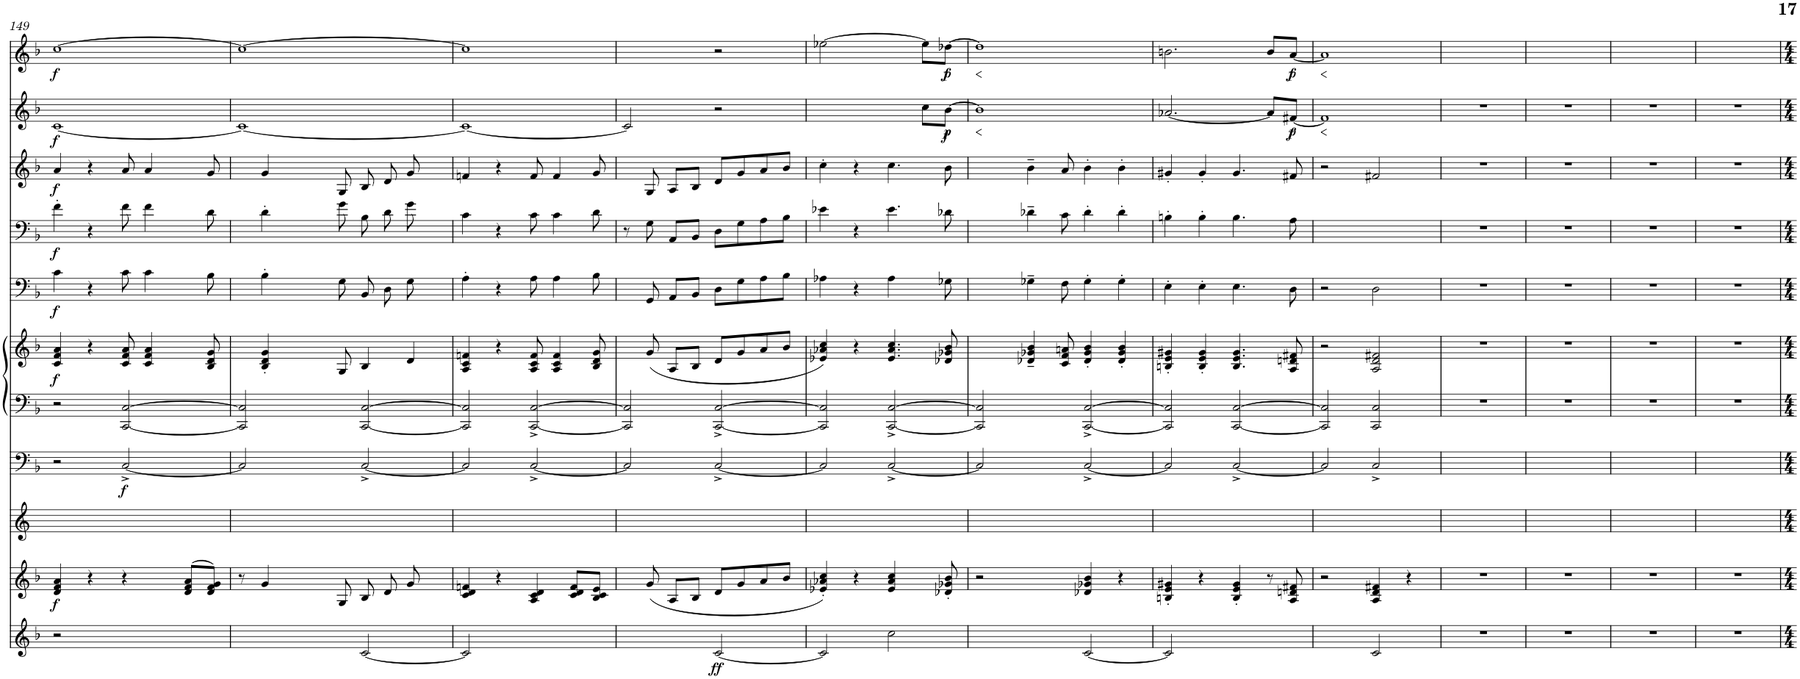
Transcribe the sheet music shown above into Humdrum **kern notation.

**kern	**dynam	**kern	**dynam	**kern	**kern	**dynam	**kern	**kern	**dynam	**kern	**dynam	**kern	**dynam	**kern	**dynam	**kern	**dynam	**kern	**dynam
*part10	*part10	*part9	*part9	*part8	*part7	*part7	*part6	*part6	*part6	*part5	*part5	*part4	*part4	*part3	*part3	*part2	*part2	*part1	*part1
*staff11	*staff11	*staff10	*staff10	*staff9	*staff8	*staff8	*staff7	*staff6	*staff6/7	*staff5	*staff5	*staff4	*staff4	*staff3	*staff3	*staff2	*staff2	*staff1	*staff1
*I"Voice	*	*I"Voice	*	*I"Voice	*I"Voice	*	*I"Piano	*	*	*I"Voice	*	*I"Voice	*	*I"Voice	*	*I"Voice	*	*I"Voice	*
*I'V	*	*I'V	*	*I'V	*I'V	*	*I'Pno	*	*	*I'V	*	*I'V	*	*I'V	*	*I'V	*	*I'V	*
!!LO:PB:g=z
*clefG2	*	*clefG2	*	*clefG2	*clefF4	*	*clefF4	*clefG2	*	*clefF4	*	*clefF4	*	*clefG2	*	*clefG2	*	*clefG2	*
*k[b-]	*	*k[b-]	*	*k[]	*k[b-]	*	*k[b-]	*k[b-]	*	*k[b-]	*	*k[b-]	*	*k[b-]	*	*k[b-]	*	*k[b-]	*
*M4/4	*	*M4/4	*	*M4/4	*M4/4	*	*M4/4	*M4/4	*	*M4/4	*	*M4/4	*	*M4/4	*	*M4/4	*	*M4/4	*
=149	=149	=149	=149	=149	=149	=149	=149	=149	=149	=149	=149	=149	=149	=149	=149	=149	=149	=149	=149
!	!	!	!LO:DY:b	!	!	!	!	!	!LO:DY:b	!	!LO:DY:b	!	!LO:DY:b	!	!LO:DY:b	!	!LO:DY:b	!	!LO:DY:b
2r	.	4d/ 4f/ 4a/	f	1ryy	2r	.	2r	4c/ 4f/ 4a/	f	4c\	f	4f'\	f	4a/	f	[<1c	f	[>1cc	f
.	.	4r	.	.	.	.	.	4r	.	4r	.	4r	.	4r	.	.	.	.	.
!	!	!	!	!	!	!LO:DY:b	!	!	!	!	!	!	!	!	!	!	!	!	!
2ryy	.	4r	.	.	[<2C^/	f	[<2CC/ [>2C/	8c/ 8f/ 8a/	.	8c\	.	8f\	.	8a/	.	.	.	.	.
.	.	.	.	.	.	.	.	4c/ 4f/ 4a/	.	4c\	.	4f\	.	4a/	.	.	.	.	.
.	.	8ryy	.	.	.	.	.	.	.	.	.	.	.	.	.	.	.	.	.
.	.	(>8d/ 8f/ 8a/L	.	.	.	.	.	8ryy	.	8ryy	.	8ryy	.	8ryy	.	.	.	.	.
8ryy	.	8d/ 8f/ 8g/J)	.	8ryy	8ryy	.	8ryy	8B-/ 8d/ 8g/	.	8B-\	.	8d\	.	8g/	.	8ryy	.	8ryy	.
=150	=150	=150	=150	=150	=150	=150	=150	=150	=150	=150	=150	=150	=150	=150	=150	=150	=150	=150	=150
2..ryy	.	8r	.	1ryy	2C/]	.	2CC/] 2C/]	8ryy	.	8ryy	.	8ryy	.	8ryy	.	1c_	.	1cc_	.
.	.	4g/	.	.	.	.	.	4B-/' 4d/' 4g/'	.	4B-'\	.	4d'\	.	4g/	.	.	.	.	.
.	.	4.ryy	.	.	.	.	.	4.ryy	.	4.ryy	.	4.ryy	.	4.ryy	.	.	.	.	.
.	.	.	.	.	4.ryy	.	4.ryy	.	.	.	.	.	.	.	.	.	.	.	.
.	.	8G/	.	.	.	.	.	8G/	.	8G\	.	8g\	.	8G/	.	.	.	.	.
[<8c/	.	8B-/	.	.	[<8C^/	.	[<8CC/ [>8C/	[8B-/	.	8BB-/	.	8B-\	.	8B-/	.	.	.	.	.
4.ryy	.	8d/	.	4.ryy	4.ryy	.	4.ryy	8ryy	.	8D\	.	8d\	.	8d/	.	4.ryy	.	4.ryy	.
.	.	8g/	.	.	.	.	.	4d/	.	8G\	.	8g\	.	8g/	.	.	.	.	.
.	.	8ryy	.	.	.	.	.	.	.	8ryy	.	8ryy	.	8ryy	.	.	.	.	.
=151	=151	=151	=151	=151	=151	=151	=151	=151	=151	=151	=151	=151	=151	=151	=151	=151	=151	=151	=151
2c/]	.	4c/ 4d/ 4fn/	.	1ryy	2C/]	.	2CC/] 2C/]	4A/ 4c/ 4fn/	.	4A'\	.	4c\	.	4fn/	.	1c_	.	1cc]	.
.	.	4r	.	.	.	.	.	8B-/]	.	4r	.	4r	.	4r	.	.	.	.	.
.	.	.	.	.	.	.	.	4r	.	.	.	.	.	.	.	.	.	.	.
4.c/_	.	4A/ 4c/ 4d/	.	.	4.C/_	.	4.CC/_ 4.C/_	.	.	8A\	.	8c\	.	8f/	.	.	.	.	.
.	.	.	.	.	.	.	.	8A/ 8c/ 8f/	.	4A\	.	4c\	.	4f/	.	.	.	.	.
.	.	8c/ 8d/ 8f/L	.	.	.	.	.	4A/ 4c/ 4f/	.	.	.	.	.	.	.	.	.	.	.
2ryy	.	8B-/ 8c/ 8e/J	.	.	[<2C^/	.	[<2CC/^ [>2C/^	.	.	8B-\	.	8d\	.	8g/	.	.	.	.	.
.	.	4.ryy	.	4.ryy	.	.	.	8B-/ 8d/ 8g/	.	4.ryy	.	4.ryy	.	4.ryy	.	4.ryy	.	4.ryy	.
.	.	.	.	.	.	.	.	4ryy	.	.	.	.	.	.	.	.	.	.	.
=152	=152	=152	=152	=152	=152	=152	=152	=152	=152	=152	=152	=152	=152	=152	=152	=152	=152	=152	=152
2ryy	.	8ryy	.	1ryy	2C/]	.	2CC/] 2C/]	8ryy	.	8ryy	.	8r	.	8ryy	.	2c/]	.	2ryy	.
.	.	(<8g/	.	.	.	.	.	(<8g/	.	8GG/	.	8G\	.	8G/	.	.	.	.	.
.	.	8A/L	.	.	.	.	.	8A/L	.	8AA/L	.	8AA/L	.	8A/L	.	.	.	.	.
.	.	8B-/J	.	.	.	.	.	8B-/J	.	8BB-/J	.	8BB-/J	.	8B-/J	.	.	.	.	.
!	!LO:DY:b	!	!	!	!	!	!	!	!	!	!	!	!	!	!	!	!	!	!
[<2c/	ff	8d/L	.	.	[<2C^/	.	[<2CC/^ [>2C/^	8d/L	.	8D\L	.	8D\L	.	8d/L	.	2r	.	2r	.
.	.	8g/	.	.	.	.	.	8g/	.	8G\	.	8G\	.	8g/	.	.	.	.	.
.	.	8a/	.	.	.	.	.	8a/	.	8A\	.	8A\	.	8a/	.	.	.	.	.
.	.	8b-/J	.	.	.	.	.	8b-/J	.	8B-\J	.	8B-\J	.	8b-/J	.	.	.	.	.
=153	=153	=153	=153	=153	=153	=153	=153	=153	=153	=153	=153	=153	=153	=153	=153	=153	=153	=153	=153
2c/]	.	4e-X/' 4a-X/' 4cc/')	.	1ryy	2C/]	.	2CC/] 2C/]	4e-X/ 4a-X/ 4cc/)	.	4A-X\	.	4e-X\	.	4cc'\	.	2.ryy	.	[>2ee-X\	.
.	.	4r	.	.	.	.	.	4r	.	4r	.	4r	.	4r	.	.	.	.	.
2cc\	.	4e-/ 4a-/ 4cc/	.	.	[<2C^/	.	[<2CC/^ [>2C/^	4.e-/ 4.a-/ 4.cc/	.	4A-\	.	4.e-\	.	4.cc\	.	.	.	4ryy	.
.	.	8ryy	.	.	.	.	.	.	.	8ryy	.	.	.	.	.	8cc\L	.	8ee-\L]	.
!	!	!	!	!	!	!	!	!	!	!	!	!	!	!	!	!	!LO:DY:b	!	!
!	!	!	!	!	!	!	!	!	!	!	!	!	!	!	!	!	!LO:DY:n=1:b	!	!LO:DY:b
!	!	!	!	!	!	!	!	!	!	!	!	!	!	!	!	!	!	!	!LO:DY:n=1:b
.	.	8d-X/' 8g-X/' 8b-/'	.	.	.	.	.	8d-X/ 8g-X/ 8b-/	.	8G-X\	.	8d-X\	.	8b-\	.	[>8b-\J	p f	[>8dd-X\J	p f
=154	=154	=154	=154	=154	=154	=154	=154	=154	=154	=154	=154	=154	=154	=154	=154	=154	=154	=154	=154
!	!	!	!	!	!	!	!	!	!	!	!	!	!	!	!	!	!LO:HP:b	!	!LO:HP:b
2..ryy	.	2r	.	1ryy	2C/]	.	2CC/] 2C/]	2ryy	.	2ryy	.	2ryy	.	2ryy	.	1b-]	<	1dd-]	<
.	.	4.ryy	.	.	4.ryy	.	4.ryy	4d-X/~ 4g-X/~ 4b-/~	.	4G-X~\	.	4d-X~\	.	4b-~\	.	.	.	.	.
.	.	.	.	.	.	.	.	8c/ 8f/ 8an/	.	8F\	.	8c\	.	8a/	.	.	.	.	.
[<8c/	.	[8d-X/ [8g-X/ [8b-/	.	.	[<8C^/	.	[<8CC/^ [>8C/^	[8d-/ [8g-/ [8b-/	.	[8G-\	.	[8d-\	.	[8b-\	.	.	.	.	.
4.ryy	.	8ryy	.	4.ryy	4.ryy	.	4.ryy	8ryy	.	8ryy	.	8ryy	.	8ryy	.	4.ryy	.	4.ryy	.
.	.	4r	.	.	.	.	.	4d-/' 4g-/' 4b-/'	.	4G-'\	.	4d-'\	.	4b-'\	.	.	.	.	.
=155	=155	=155	=155	=155	=155	=155	=155	=155	=155	=155	=155	=155	=155	=155	=155	=155	=155	=155	=155
2c/]	.	4Bn/' 4e/' 4g#X/'	.	1ryy	2C/]	.	2CC/] 2C/]	4Bn/' 4e/' 4g#X/'	.	4E'\	.	4Bn'\	.	4g#X'/	.	[<2.a-X/	.	2.bn\	.
.	.	8d-/] 8g-/] 8b-/]	.	.	.	.	.	8d-/]' 8g-/]' 8b-/]'	.	8G-'\]	.	8d-'\]	.	8b-'\]	.	.	.	.	.
.	.	4r	.	.	.	.	.	4B/' 4e/' 4g#/'	.	4E'\	.	4B'\	.	4g#'/	.	.	.	.	.
4.c/_	.	.	.	.	4.C/_	.	4.CC/_ 4.C/_	.	.	.	.	.	.	.	.	.	.	.	.
.	.	4B/' 4e/' 4g#/'	.	.	.	.	.	4.B/ 4.e/ 4.g#/	.	4.E\	.	4.B\	.	4.g#/	.	.	.	.	.
.	.	.	.	.	.	.	.	.	.	.	.	.	.	.	.	8a-/L]	.	8b/L	.
!	!	!	!	!	!	!	!	!	!	!	!	!	!	!	!	!	!LO:DY:b	!	!
!	!	!	!	!	!	!	!	!	!	!	!	!	!	!	!	!	!LO:DY:n=1:b	!	!LO:DY:b
!	!	!	!	!	!	!	!	!	!	!	!	!	!	!	!	!	!	!	!LO:DY:n=1:b
2ryy	.	8r	.	.	[<2C^/	.	[<2CC/ [>2C/	.	.	.	.	.	.	.	.	[<8f#X/J	p f	[<8a/J	p f
.	.	8A/ 8dn/ 8f#X/	.	4.ryy	.	.	.	8A/ 8dn/ 8f#X/	.	8D\	.	8A\	.	8f#X/	.	4.ryy	[	4.ryy	[
.	.	4ryy	.	.	.	.	.	4ryy	.	4ryy	.	4ryy	.	4ryy	.	.	.	.	.
=156	=156	=156	=156	=156	=156	=156	=156	=156	=156	=156	=156	=156	=156	=156	=156	=156	=156	=156	=156
2ryy	.	2r	.	1ryy	2C/]	.	2CC/] 2C/]	2r	.	2r	.	1ryy	.	2r	.	1f#]	.	1a]	.
2c/	.	4A/ 4d/ 4f#X/	.	.	2C^/	.	2CC/ 2C/	2A/ 2d/ 2f#X/	.	2D\	.	.	.	2f#X/	.	.	.	.	.
.	.	4r	.	.	.	.	.	.	.	.	.	.	.	.	.	.	.	.	.
=157	=157	=157	=157	=157	=157	=157	=157	=157	=157	=157	=157	=157	=157	=157	=157	=157	=157	=157	=157
1r	.	1r	.	1ryy	1ryy	.	1r	1r	.	1r	.	1r	.	1r	.	1r	.	1ryy	.
=158	=158	=158	=158	=158	=158	=158	=158	=158	=158	=158	=158	=158	=158	=158	=158	=158	=158	=158	=158
1r	.	1r	.	1ryy	1ryy	.	1r	1r	.	1r	.	1r	.	1r	.	1r	.	1ryy	.
=159	=159	=159	=159	=159	=159	=159	=159	=159	=159	=159	=159	=159	=159	=159	=159	=159	=159	=159	=159
1r	.	1r	.	1ryy	1ryy	.	1r	1r	.	1r	.	1r	.	1r	.	1r	.	1ryy	.
=160	=160	=160	=160	=160	=160	=160	=160	=160	=160	=160	=160	=160	=160	=160	=160	=160	=160	=160	=160
1r	.	1r	.	1ryy	1ryy	.	1r	1r	.	1r	.	1r	.	1r	.	1r	.	1ryy	.
=	=	=	=	=	=	=	=	=	=	=	=	=	=	=	=	=	=	=	=
*-	*-	*-	*-	*-	*-	*-	*-	*-	*-	*-	*-	*-	*-	*-	*-	*-	*-	*-	*-
